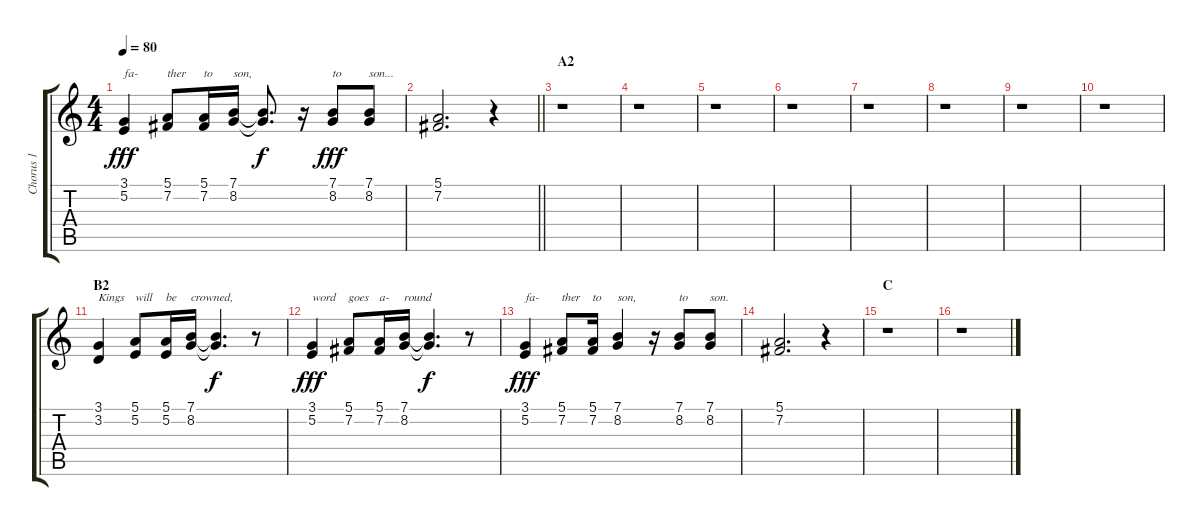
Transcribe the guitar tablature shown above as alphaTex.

\track ("Chorus 1" "Chorus 1") {instrument synthvoice}
\staff {score tabs}
\tuning (E4 B3 G3 D3 A2 E2) {hide}
\ts (4 4)
\tempo 80
\clef g2
\ks c
(3.1 5.2).4{txt "fa-" dy fff} (5.1 7.2).8{txt "ther"} (5.1 7.2).16{txt "to"} (7.1 8.2).16{txt "son,"} (7.1{t} 8.2{t}).8{d dy f} r.16 (7.1 8.2).8{txt "to" dy fff} (7.1 8.2).8{txt "son..."} |
\barLineRight lightlight
(5.1 7.2).2{d} r.4 |
\section ("" "A2")
r.1 |
r.1 |
r.1 |
r.1 |
r.1 |
r.1 |
r.1 |
r.1 |
\section ("" "B2")
(3.1 3.2).4{txt "Kings"} (5.1 5.2).8{txt "will"} (5.1 5.2).16{txt "be"} (7.1 8.2).16{txt "crowned,"} (7.1{t} 8.2{t}).4{d dy f} r.8 |
(3.1 5.2).4{txt "word" dy fff} (5.1 7.2).8{txt "goes"} (5.1 7.2).16{txt "a-"} (7.1 8.2).16{txt "round"} (7.1{t} 8.2{t}).4{d dy f} r.8 |
(3.1 5.2).4{txt "fa-" dy fff} (5.1 7.2).8{txt "ther"} (5.1 7.2).16{txt "to"} (7.1 8.2).4{txt "son,"} r.16 (7.1 8.2).8{txt "to"} (7.1 8.2).8{txt "son."} |
(5.1 7.2).2{d} r.4 |
\section ("" "C")
r.1 |
r.1
